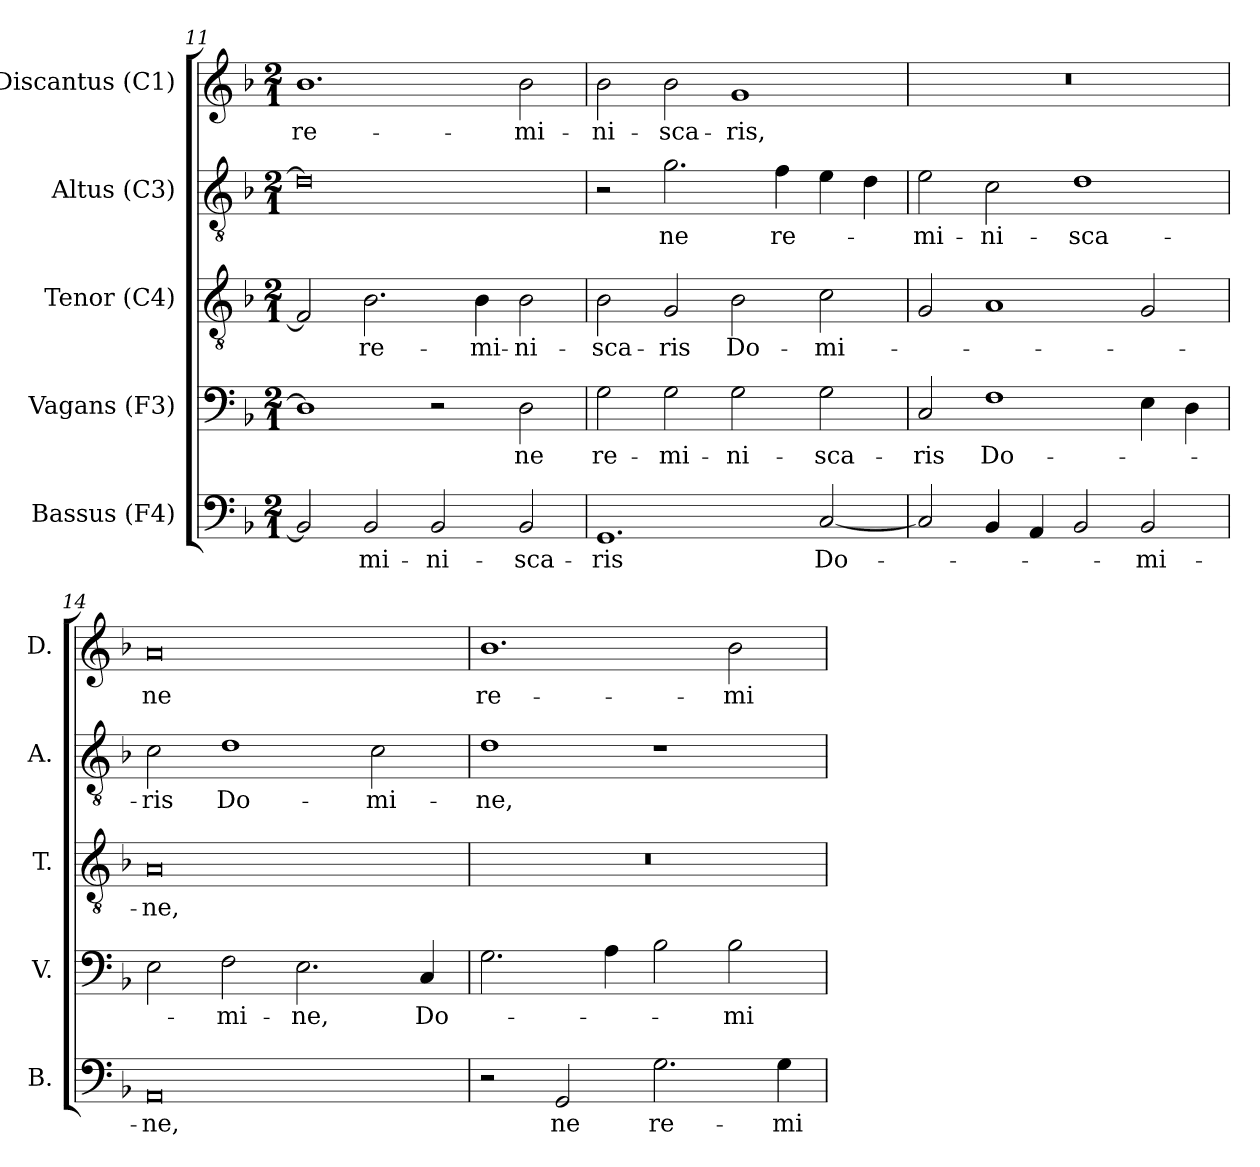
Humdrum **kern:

**kern	**text	**kern	**text	**kern	**text	**kern	**text	**kern	**text
*part5	*part5	*part4	*part4	*part3	*part3	*part2	*part2	*part1	*part1
*staff5	*staff5	*staff4	*staff4	*staff3	*staff3	*staff2	*staff2	*staff1	*staff1
*I"Bassus (F4)	*	*I"Vagans (F3)	*	*I"Tenor (C4)	*	*I"Altus (C3)	*	*I"Discantus (C1)	*
*I'B.	*	*I'V.	*	*I'T.	*	*I'A.	*	*I'D.	*
!!LO:LB:g=z
*clefF4	*	*clefF4	*	*clefGv2	*	*clefGv2	*	*clefG2	*
*	*	*ITrd7c12	*	*ITrd7c12	*	*ITrd7c12	*	*	*
*k[b-]	*	*k[b-]	*	*k[b-]	*	*k[b-]	*	*k[b-]	*
*F:	*	*F:	*	*F:	*	*F:	*	*F:	*
*M2/1	*	*M2/1	*	*M2/1	*	*M2/1	*	*M2/1	*
=11	=11	=11	=11	=11	=11	=11	=11	=11	=11
!	!	!	!	!	!	!	!	!	!LO:LY:b:color=#000000
2BB-i/]	.	1DDi]	.	2FFi/]	.	0Di]	.	1.b-i	re-
!	!LO:LY:b:color=#000000	!	!	!	!	!	!	!	!
!	!	!	!	!	!LO:LY:b:color=#000000	!	!	!	!
2BB-i/	-mi-	.	.	2.BB-i\	re-	.	.	.	.
!	!LO:LY:b:color=#000000	!	!	!	!	!	!	!	!
2BB-i/	-ni-	2r	.	.	.	.	.	.	.
!	!	!	!	!	!LO:LY:b:color=#000000	!	!	!	!
.	.	.	.	4BB-i\	-mi-	.	.	.	.
!	!LO:LY:b:color=#000000	!	!	!	!	!	!	!	!
!	!	!	!LO:LY:b:color=#000000	!	!	!	!	!	!
!	!	!	!	!	!LO:LY:b:color=#000000	!	!	!	!
!	!	!	!	!	!	!	!	!	!LO:LY:b:color=#000000
2BB-i/	-sca-	2DDi\	ne	2BB-i\	-ni-	.	.	2b-i\	-mi-
=12	=12	=12	=12	=12	=12	=12	=12	=12	=12
!	!LO:LY:b:color=#000000	!	!	!	!	!	!	!	!
!	!	!	!LO:LY:b:color=#000000	!	!	!	!	!	!
!	!	!	!	!	!LO:LY:b:color=#000000	!	!	!	!
!	!	!	!	!	!	!	!	!	!LO:LY:b:color=#000000
1.GGi	-ris	2GGi\	re-	2BB-i\	-sca-	2r	.	2b-i\	-ni-
!	!	!	!LO:LY:b:color=#000000	!	!	!	!	!	!
!	!	!	!	!	!LO:LY:b:color=#000000	!	!	!	!
!	!	!	!	!	!	!	!LO:LY:b:color=#000000	!	!
!	!	!	!	!	!	!	!	!	!LO:LY:b:color=#000000
.	.	2GGi\	-mi-	2GGi/	-ris	2.Gi\	ne	2b-i\	-sca-
!	!	!	!LO:LY:b:color=#000000	!	!	!	!	!	!
!	!	!	!	!	!LO:LY:b:color=#000000	!	!	!	!
!	!	!	!	!	!	!	!	!	!LO:LY:b:color=#000000
.	.	2GGi\	-ni-	2BB-i\	Do-	.	.	1gi	-ris,
!	!	!	!	!	!	!	!LO:LY:b:color=#000000	!	!
.	.	.	.	.	.	4Fi\	re-	.	.
!	!LO:LY:b:color=#000000	!	!	!	!	!	!	!	!
!	!	!	!LO:LY:b:color=#000000	!	!	!	!	!	!
!	!	!	!	!	!LO:LY:b:color=#000000	!	!	!	!
[2Ci/	Do-	2GGi\	-sca-	2Ci\	-mi-	4Ei\	.	.	.
.	.	.	.	.	.	4Di\	.	.	.
=13	=13	=13	=13	=13	=13	=13	=13	=13	=13
!	!	!	!LO:LY:b:color=#000000	!	!	!	!	!	!
!	!	!	!	!	!	!	!LO:LY:b:color=#000000	!LO:N:vis=1	!
2Ci/]	.	2CCi/	-ris	2GGi/	.	2Ei\	-mi-	0r	.
!	!	!	!LO:LY:b:color=#000000	!	!	!	!	!	!
!	!	!	!	!	!	!	!LO:LY:b:color=#000000	!	!
4BB-i/	.	1FFi	Do-	1AAi	.	2Ci\	-ni-	.	.
4AAi/	.	.	.	.	.	.	.	.	.
!	!	!	!	!	!	!	!LO:LY:b:color=#000000	!	!
2BB-i/	.	.	.	.	.	1Di	-sca-	.	.
!	!LO:LY:b:color=#000000	!	!	!	!	!	!	!	!
2BB-i/	-mi-	4EEi\	.	2GGi/	.	.	.	.	.
.	.	4DDi\	.	.	.	.	.	.	.
=14	=14	=14	=14	=14	=14	=14	=14	=14	=14
!	!LO:LY:b:color=#000000	!	!	!	!	!	!	!	!
!	!	!	!	!	!LO:LY:b:color=#000000	!	!	!	!
!	!	!	!	!	!	!	!LO:LY:b:color=#000000	!	!
!	!	!	!	!	!	!	!	!	!LO:LY:b:color=#000000
0AAi	-ne,	2EEi\	.	0AAi	-ne,	2Ci\	-ris	0ai	ne
!	!	!	!LO:LY:b:color=#000000	!	!	!	!	!	!
!	!	!	!	!	!	!	!LO:LY:b:color=#000000	!	!
.	.	2FFi\	-mi-	.	.	1Di	Do-	.	.
!	!	!	!LO:LY:b:color=#000000	!	!	!	!	!	!
.	.	2.EEi\	-ne,	.	.	.	.	.	.
!	!	!	!	!	!	!	!LO:LY:b:color=#000000	!	!
.	.	.	.	.	.	2Ci\	-mi-	.	.
!	!	!	!LO:LY:b:color=#000000	!	!	!	!	!	!
.	.	4CCi/	Do-	.	.	.	.	.	.
!!LO:PB:g=z
=15	=15	=15	=15	=15	=15	=15	=15	=15	=15
!	!	!	!	!LO:N:vis=1	!	!	!	!	!
!	!	!	!	!	!	!	!LO:LY:b:color=#000000	!	!
!	!	!	!	!	!	!	!	!	!LO:LY:b:color=#000000
2r	.	2.GGi\	.	0r	.	1Di	-ne,	1.b-i	re-
!	!LO:LY:b:color=#000000	!	!	!	!	!	!	!	!
2GGi/	ne	.	.	.	.	.	.	.	.
.	.	4AAi\	.	.	.	.	.	.	.
!	!LO:LY:b:color=#000000	!	!	!	!	!	!	!	!
2.Gi\	re-	2BB-i\	.	.	.	1r	.	.	.
!	!	!	!LO:LY:b:color=#000000	!	!	!	!	!	!
!	!	!	!	!	!	!	!	!	!LO:LY:b:color=#000000
.	.	2BB-i\	-mi-	.	.	.	.	2b-i\	-mi-
!	!LO:LY:b:color=#000000	!	!	!	!	!	!	!	!
4Gi\	-mi-	.	.	.	.	.	.	.	.
=	=	=	=	=	=	=	=	=	=
*-	*-	*-	*-	*-	*-	*-	*-	*-	*-
